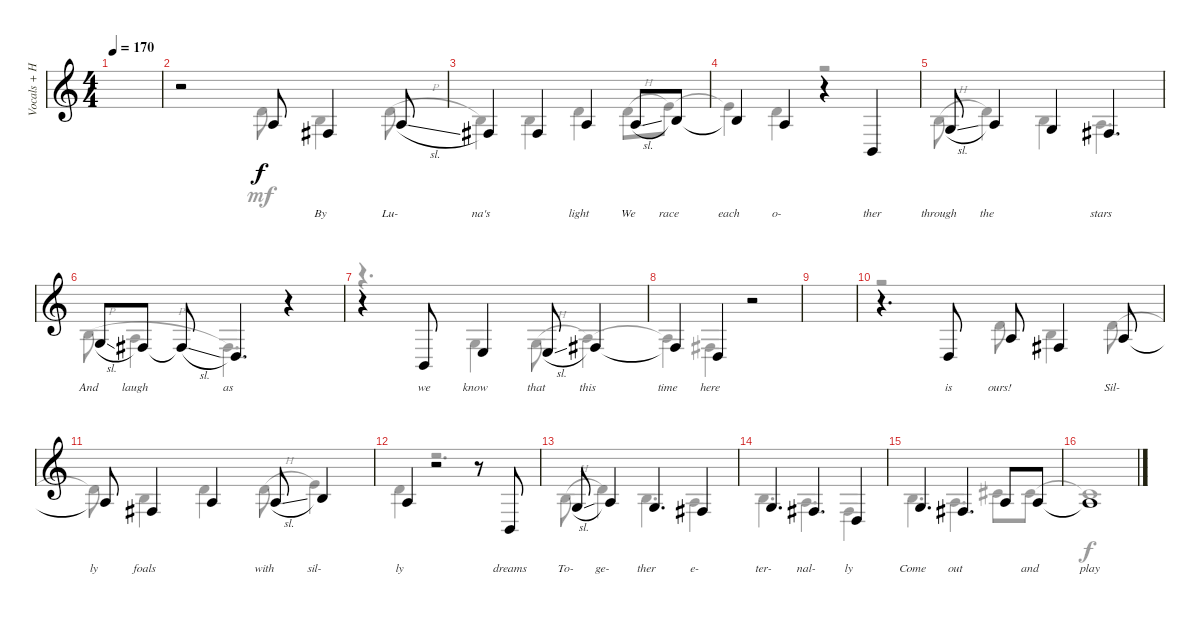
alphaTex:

\track ("Vocals + Harmonies" "Vocals + H") {instrument shanai}
\staff {score}
\tuning (E4 B3 G3 D3 A2 E2) {hide}
\voice
\ts (4 4)
\tempo 170
\clef g2
\ks c
|
r.2 7.4.8{lyrics (0 "") lyrics (1 "") lyrics (2 "") lyrics (3 "") lyrics (4 "")} 4.4.4{lyrics (0 "By") lyrics (1 "") lyrics (2 "") lyrics (3 "") lyrics (4 "")} 7.4{sl}.8{lyrics (0 "Lu-") lyrics (1 "") lyrics (2 "") lyrics (3 "") lyrics (4 "")} |
4.4.4{lyrics (0 "na's") lyrics (1 "") lyrics (2 "") lyrics (3 "") lyrics (4 "")} 4.4.4{lyrics (0 "") lyrics (1 "") lyrics (2 "") lyrics (3 "") lyrics (4 "")} 7.4.4{lyrics (0 "light") lyrics (1 "") lyrics (2 "") lyrics (3 "") lyrics (4 "")} 7.4{sl}.8{lyrics (0 "We") lyrics (1 "") lyrics (2 "") lyrics (3 "") lyrics (4 "")} 9.4.8{lyrics (0 "race") lyrics (1 "") lyrics (2 "") lyrics (3 "") lyrics (4 "")} |
9.4{t}.4{lyrics (0 "each") lyrics (1 "") lyrics (2 "") lyrics (3 "") lyrics (4 "")} 7.4.4{lyrics (0 "o-") lyrics (1 "") lyrics (2 "") lyrics (3 "") lyrics (4 "")} r.4 2.5.4{lyrics (0 "ther") lyrics (1 "") lyrics (2 "") lyrics (3 "") lyrics (4 "")} |
5.4{sl}.8{lyrics (0 "through") lyrics (1 "") lyrics (2 "") lyrics (3 "") lyrics (4 "")} 7.4.4{lyrics (0 "the") lyrics (1 "") lyrics (2 "") lyrics (3 "") lyrics (4 "")} 5.4.4{lyrics (0 "") lyrics (1 "") lyrics (2 "") lyrics (3 "") lyrics (4 "")} 4.4.4{d lyrics (0 "stars") lyrics (1 "") lyrics (2 "") lyrics (3 "") lyrics (4 "")} |
5.4{sl}.8{lyrics (0 "And") lyrics (1 "") lyrics (2 "") lyrics (3 "") lyrics (4 "")} 4.4.8{lyrics (0 "laugh") lyrics (1 "") lyrics (2 "") lyrics (3 "") lyrics (4 "")} 4.4{sl t}.8{lyrics (0 "") lyrics (1 "") lyrics (2 "") lyrics (3 "") lyrics (4 "")} 0.4.4{d lyrics (0 "as") lyrics (1 "") lyrics (2 "") lyrics (3 "") lyrics (4 "")} r.4 |
r.4 2.5.8{lyrics (0 "we") lyrics (1 "") lyrics (2 "") lyrics (3 "") lyrics (4 "")} 2.4.4{lyrics (0 "know") lyrics (1 "") lyrics (2 "") lyrics (3 "") lyrics (4 "")} 2.4{sl}.8{lyrics (0 "that") lyrics (1 "") lyrics (2 "") lyrics (3 "") lyrics (4 "")} 4.4.4{lyrics (0 "this") lyrics (1 "") lyrics (2 "") lyrics (3 "") lyrics (4 "")} |
4.4{t}.4{lyrics (0 "time") lyrics (1 "") lyrics (2 "") lyrics (3 "") lyrics (4 "")} 0.4.4{lyrics (0 "here") lyrics (1 "") lyrics (2 "") lyrics (3 "") lyrics (4 "")} r.2 |
|
r.4{d} 5.5.8{lyrics (0 "is") lyrics (1 "") lyrics (2 "") lyrics (3 "") lyrics (4 "")} 7.4.8{lyrics (0 "ours!") lyrics (1 "") lyrics (2 "") lyrics (3 "") lyrics (4 "")} 4.4.4{lyrics (0 "") lyrics (1 "") lyrics (2 "") lyrics (3 "") lyrics (4 "")} 7.4.8{lyrics (0 "Sil-") lyrics (1 "") lyrics (2 "") lyrics (3 "") lyrics (4 "")} |
7.4{t}.8{lyrics (0 "ly") lyrics (1 "") lyrics (2 "") lyrics (3 "") lyrics (4 "")} 4.4.4{lyrics (0 "foals") lyrics (1 "") lyrics (2 "") lyrics (3 "") lyrics (4 "")} 7.4.4{lyrics (0 "") lyrics (1 "") lyrics (2 "") lyrics (3 "") lyrics (4 "")} 7.4{sl}.8{lyrics (0 "with") lyrics (1 "") lyrics (2 "") lyrics (3 "") lyrics (4 "")} 9.4.4{lyrics (0 "sil-") lyrics (1 "") lyrics (2 "") lyrics (3 "") lyrics (4 "")} |
7.4.4{lyrics (0 "ly") lyrics (1 "") lyrics (2 "") lyrics (3 "") lyrics (4 "")} r.2 r.8 2.5.8{lyrics (0 "dreams") lyrics (1 "") lyrics (2 "") lyrics (3 "") lyrics (4 "")} |
5.4{sl}.8{lyrics (0 "To-") lyrics (1 "") lyrics (2 "") lyrics (3 "") lyrics (4 "")} 7.4.4{lyrics (0 "ge-") lyrics (1 "") lyrics (2 "") lyrics (3 "") lyrics (4 "")} 5.4.4{d lyrics (0 "ther") lyrics (1 "") lyrics (2 "") lyrics (3 "") lyrics (4 "")} 4.4.4{lyrics (0 "e-") lyrics (1 "") lyrics (2 "") lyrics (3 "") lyrics (4 "")} |
5.4.4{d lyrics (0 "ter-") lyrics (1 "") lyrics (2 "") lyrics (3 "") lyrics (4 "")} 4.4.4{d lyrics (0 "nal-") lyrics (1 "") lyrics (2 "") lyrics (3 "") lyrics (4 "")} 0.4.4{lyrics (0 "ly") lyrics (1 "") lyrics (2 "") lyrics (3 "") lyrics (4 "")} |
5.4.4{d lyrics (0 "Come") lyrics (1 "") lyrics (2 "") lyrics (3 "") lyrics (4 "")} 4.4.4{d lyrics (0 "out") lyrics (1 "") lyrics (2 "") lyrics (3 "") lyrics (4 "")} 7.4.8{lyrics (0 "") lyrics (1 "") lyrics (2 "") lyrics (3 "") lyrics (4 "")} 7.4.8{lyrics (0 "and") lyrics (1 "") lyrics (2 "") lyrics (3 "") lyrics (4 "")} |
7.4{t}.1{lyrics (0 "play") lyrics (1 "") lyrics (2 "") lyrics (3 "") lyrics (4 "")}
\voice
\clef g2
\ottava regular
\simile none
\ks c
|
r.2 7.3.8{dy mf} 4.3.4 7.3{h}.8 |
4.3.4 4.3.4 7.3.4 7.3{h}.8 9.3.8 |
9.3{t}.4 7.3.4 r.2 |
4.3{h}.8 7.3.4 4.3.4 2.3.4{d} |
9.4{h}.8 7.4{h}.4 4.4.4{d} r.4 |
r.4{d} 5.4.4 5.4{h}.8 7.4.4 |
7.4{t}.4 4.4.4 r.2 |
|
r.2 7.3.8 4.3.4 7.3.8 |
7.3{t}.8 4.3.4 7.3.4 7.3{h}.8 9.3.4 |
7.3.4 r.2{d} |
4.3{h}.8 7.3.4 4.3.4{d} 2.3.4 |
4.3.4{d} 2.3.4{d} 4.4.4 |
4.3.4{d} 2.3.4{d} 6.3.8 6.3.8 |
6.3{t}.1{dy f}
